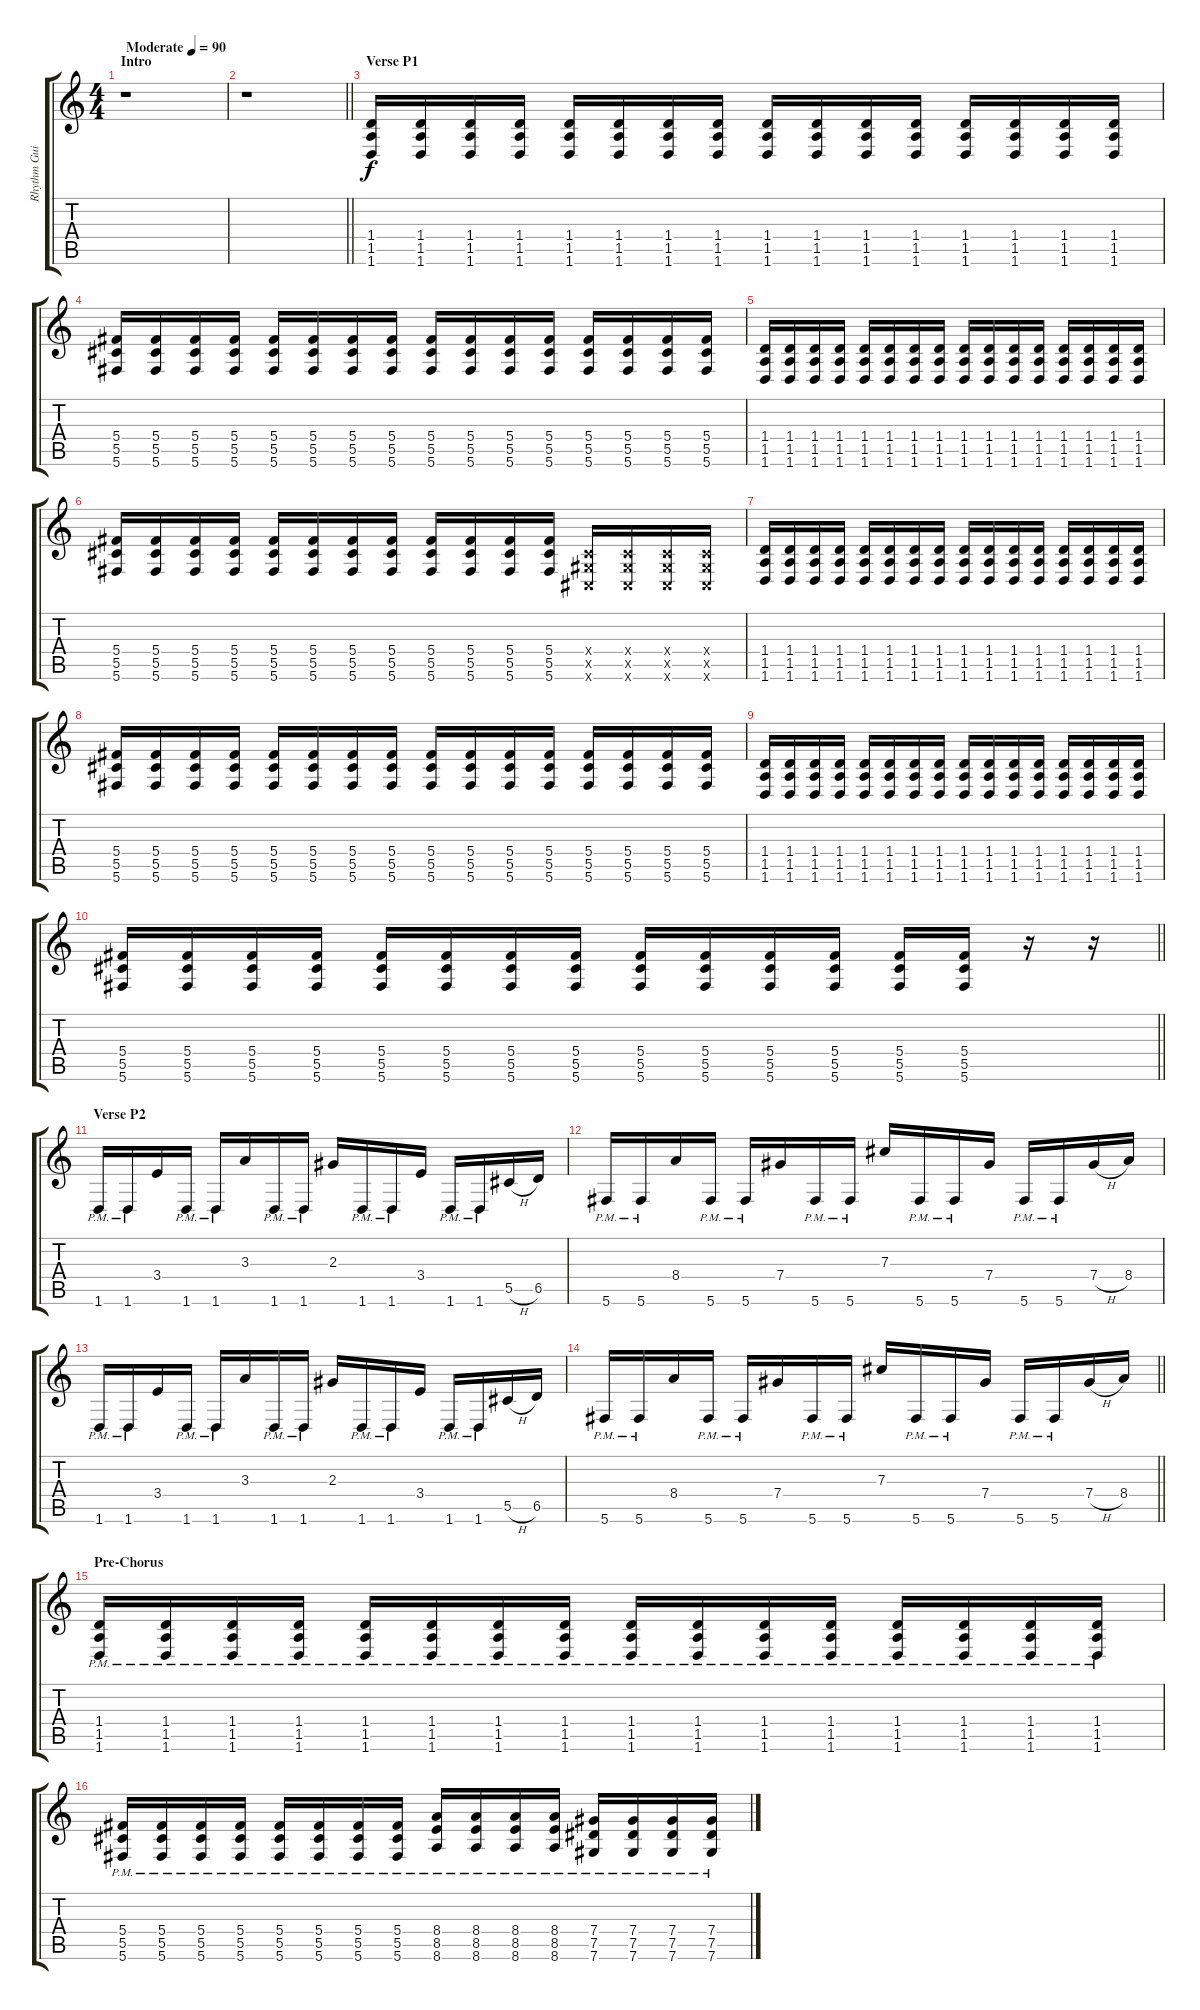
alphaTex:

\track ("Rhythm Guitar " "Rhythm Gui") {instrument distortionguitar}
\staff {score tabs}
\tuning (Eb4 Bb3 Gb3 Db3 Ab2 Db2) {hide}
\ts (4 4)
\section ("" "Intro")
\tempo (90 "Moderate")
\clef g2
\ks c
r.1{dy f instrument distortionguitar} |
\barLineRight lightlight
r.1 |
\section ("" "Verse P1")
(1.4 1.5 1.6).16 (1.4 1.5 1.6).16 (1.4 1.5 1.6).16 (1.4 1.5 1.6).16 (1.4 1.5 1.6).16 (1.4 1.5 1.6).16 (1.4 1.5 1.6).16 (1.4 1.5 1.6).16 (1.4 1.5 1.6).16 (1.4 1.5 1.6).16 (1.4 1.5 1.6).16 (1.4 1.5 1.6).16 (1.4 1.5 1.6).16 (1.4 1.5 1.6).16 (1.4 1.5 1.6).16 (1.4 1.5 1.6).16 |
(5.4 5.5 5.6).16 (5.4 5.5 5.6).16 (5.4 5.5 5.6).16 (5.4 5.5 5.6).16 (5.4 5.5 5.6).16 (5.4 5.5 5.6).16 (5.4 5.5 5.6).16 (5.4 5.5 5.6).16 (5.4 5.5 5.6).16 (5.4 5.5 5.6).16 (5.4 5.5 5.6).16 (5.4 5.5 5.6).16 (5.4 5.5 5.6).16 (5.4 5.5 5.6).16 (5.4 5.5 5.6).16 (5.4 5.5 5.6).16 |
(1.4 1.5 1.6).16 (1.4 1.5 1.6).16 (1.4 1.5 1.6).16 (1.4 1.5 1.6).16 (1.4 1.5 1.6).16 (1.4 1.5 1.6).16 (1.4 1.5 1.6).16 (1.4 1.5 1.6).16 (1.4 1.5 1.6).16 (1.4 1.5 1.6).16 (1.4 1.5 1.6).16 (1.4 1.5 1.6).16 (1.4 1.5 1.6).16 (1.4 1.5 1.6).16 (1.4 1.5 1.6).16 (1.4 1.5 1.6).16 |
(5.4 5.5 5.6).16 (5.4 5.5 5.6).16 (5.4 5.5 5.6).16 (5.4 5.5 5.6).16 (5.4 5.5 5.6).16 (5.4 5.5 5.6).16 (5.4 5.5 5.6).16 (5.4 5.5 5.6).16 (5.4 5.5 5.6).16 (5.4 5.5 5.6).16 (5.4 5.5 5.6).16 (5.4 5.5 5.6).16 (0.4{x} 0.5{x} 0.6{x}).16 (0.4{x} 0.5{x} 0.6{x}).16 (0.4{x} 0.5{x} 0.6{x}).16 (0.4{x} 0.5{x} 0.6{x}).16 |
(1.4 1.5 1.6).16 (1.4 1.5 1.6).16 (1.4 1.5 1.6).16 (1.4 1.5 1.6).16 (1.4 1.5 1.6).16 (1.4 1.5 1.6).16 (1.4 1.5 1.6).16 (1.4 1.5 1.6).16 (1.4 1.5 1.6).16 (1.4 1.5 1.6).16 (1.4 1.5 1.6).16 (1.4 1.5 1.6).16 (1.4 1.5 1.6).16 (1.4 1.5 1.6).16 (1.4 1.5 1.6).16 (1.4 1.5 1.6).16 |
(5.4 5.5 5.6).16 (5.4 5.5 5.6).16 (5.4 5.5 5.6).16 (5.4 5.5 5.6).16 (5.4 5.5 5.6).16 (5.4 5.5 5.6).16 (5.4 5.5 5.6).16 (5.4 5.5 5.6).16 (5.4 5.5 5.6).16 (5.4 5.5 5.6).16 (5.4 5.5 5.6).16 (5.4 5.5 5.6).16 (5.4 5.5 5.6).16 (5.4 5.5 5.6).16 (5.4 5.5 5.6).16 (5.4 5.5 5.6).16 |
(1.4 1.5 1.6).16 (1.4 1.5 1.6).16 (1.4 1.5 1.6).16 (1.4 1.5 1.6).16 (1.4 1.5 1.6).16 (1.4 1.5 1.6).16 (1.4 1.5 1.6).16 (1.4 1.5 1.6).16 (1.4 1.5 1.6).16 (1.4 1.5 1.6).16 (1.4 1.5 1.6).16 (1.4 1.5 1.6).16 (1.4 1.5 1.6).16 (1.4 1.5 1.6).16 (1.4 1.5 1.6).16 (1.4 1.5 1.6).16 |
\barLineRight lightlight
(5.4 5.5 5.6).16 (5.4 5.5 5.6).16 (5.4 5.5 5.6).16 (5.4 5.5 5.6).16 (5.4 5.5 5.6).16 (5.4 5.5 5.6).16 (5.4 5.5 5.6).16 (5.4 5.5 5.6).16 (5.4 5.5 5.6).16 (5.4 5.5 5.6).16 (5.4 5.5 5.6).16 (5.4 5.5 5.6).16 (5.4 5.5 5.6).16 (5.4 5.5 5.6).16 r.16 r.16 |
\section ("" "Verse P2")
1.6{pm}.16 1.6{pm}.16 3.4.16 1.6{pm}.16 1.6{pm}.16 3.3.16 1.6{pm}.16 1.6{pm}.16 2.3.16 1.6{pm}.16 1.6{pm}.16 3.4.16 1.6{pm}.16 1.6{pm}.16 5.5{h}.16 6.5.16 |
5.6{pm}.16 5.6{pm}.16 8.4.16 5.6{pm}.16 5.6{pm}.16 7.4.16 5.6{pm}.16 5.6{pm}.16 7.3.16 5.6{pm}.16 5.6{pm}.16 7.4.16 5.6{pm}.16 5.6{pm}.16 7.4{h}.16 8.4.16 |
1.6{pm}.16 1.6{pm}.16 3.4.16 1.6{pm}.16 1.6{pm}.16 3.3.16 1.6{pm}.16 1.6{pm}.16 2.3.16 1.6{pm}.16 1.6{pm}.16 3.4.16 1.6{pm}.16 1.6{pm}.16 5.5{h}.16 6.5.16 |
\barLineRight lightlight
5.6{pm}.16 5.6{pm}.16 8.4.16 5.6{pm}.16 5.6{pm}.16 7.4.16 5.6{pm}.16 5.6{pm}.16 7.3.16 5.6{pm}.16 5.6{pm}.16 7.4.16 5.6{pm}.16 5.6{pm}.16 7.4{h}.16 8.4.16 |
\section ("" "Pre-Chorus")
(1.4{pm} 1.5{pm} 1.6{pm}).16 (1.4{pm} 1.5{pm} 1.6{pm}).16 (1.4{pm} 1.5{pm} 1.6{pm}).16 (1.4{pm} 1.5{pm} 1.6{pm}).16 (1.4{pm} 1.5{pm} 1.6{pm}).16 (1.4{pm} 1.5{pm} 1.6{pm}).16 (1.4{pm} 1.5{pm} 1.6{pm}).16 (1.4{pm} 1.5{pm} 1.6{pm}).16 (1.4{pm} 1.5{pm} 1.6{pm}).16 (1.4{pm} 1.5{pm} 1.6{pm}).16 (1.4{pm} 1.5{pm} 1.6{pm}).16 (1.4{pm} 1.5{pm} 1.6{pm}).16 (1.4{pm} 1.5{pm} 1.6{pm}).16 (1.4{pm} 1.5{pm} 1.6{pm}).16 (1.4{pm} 1.5{pm} 1.6{pm}).16 (1.4{pm} 1.5{pm} 1.6{pm}).16 |
(5.4{pm} 5.5{pm} 5.6{pm}).16 (5.4{pm} 5.5{pm} 5.6{pm}).16 (5.4{pm} 5.5{pm} 5.6{pm}).16 (5.4{pm} 5.5{pm} 5.6{pm}).16 (5.4{pm} 5.5{pm} 5.6{pm}).16 (5.4{pm} 5.5{pm} 5.6{pm}).16 (5.4{pm} 5.5{pm} 5.6{pm}).16 (5.4{pm} 5.5{pm} 5.6{pm}).16 (8.4{pm} 8.5{pm} 8.6{pm}).16 (8.4{pm} 8.5{pm} 8.6{pm}).16 (8.4{pm} 8.5{pm} 8.6{pm}).16 (8.4{pm} 8.5{pm} 8.6{pm}).16 (7.4{pm} 7.5{pm} 7.6{pm}).16 (7.4{pm} 7.5{pm} 7.6{pm}).16 (7.4{pm} 7.5{pm} 7.6{pm}).16 (7.4{pm} 7.5{pm} 7.6{pm}).16
